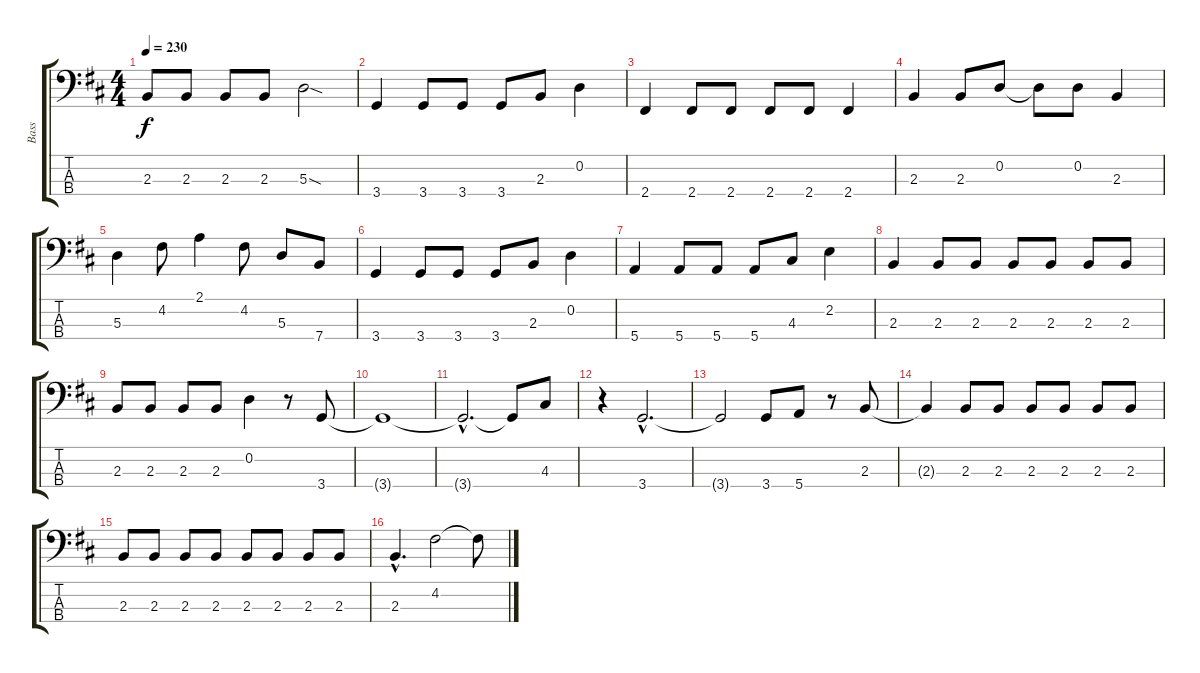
\track ("Bass" "Bass") {instrument electricbassfinger}
\staff {score tabs}
\tuning (G2 D2 A1 E1) {hide}
\ts (4 4)
\tempo 230
\clef f4
\ks d
2.3.8{dy f} 2.3.8 2.3.8 2.3.8 5.3{sod}.2 |
3.4.4 3.4.8 3.4.8 3.4.8 2.3.8 0.2.4 |
2.4.4 2.4.8 2.4.8 2.4.8 2.4.8 2.4.4 |
2.3.4 2.3.8 0.2.8 0.2{t}.8 0.2.8 2.3.4 |
5.3.4 4.2.8 2.1.4 4.2.8 5.3.8 7.4.8 |
3.4.4 3.4.8 3.4.8 3.4.8 2.3.8 0.2.4 |
5.4.4 5.4.8 5.4.8 5.4.8 4.3.8 2.2.4 |
2.3.4 2.3.8 2.3.8 2.3.8 2.3.8 2.3.8 2.3.8 |
2.3.8 2.3.8 2.3.8 2.3.8 0.2.4 r.8 3.4.8 |
3.4{t}.1 |
3.4{hac t}.2{d} 3.4{t}.8 4.3.8 |
r.4 3.4{hac}.2{d} |
3.4{t}.2 3.4.8 5.4.8 r.8 2.3.8 |
2.3{t}.4 2.3.8 2.3.8 2.3.8 2.3.8 2.3.8 2.3.8 |
2.3.8 2.3.8 2.3.8 2.3.8 2.3.8 2.3.8 2.3.8 2.3.8 |
2.3{hac}.4{d} 4.2.2 4.2{t}.8
